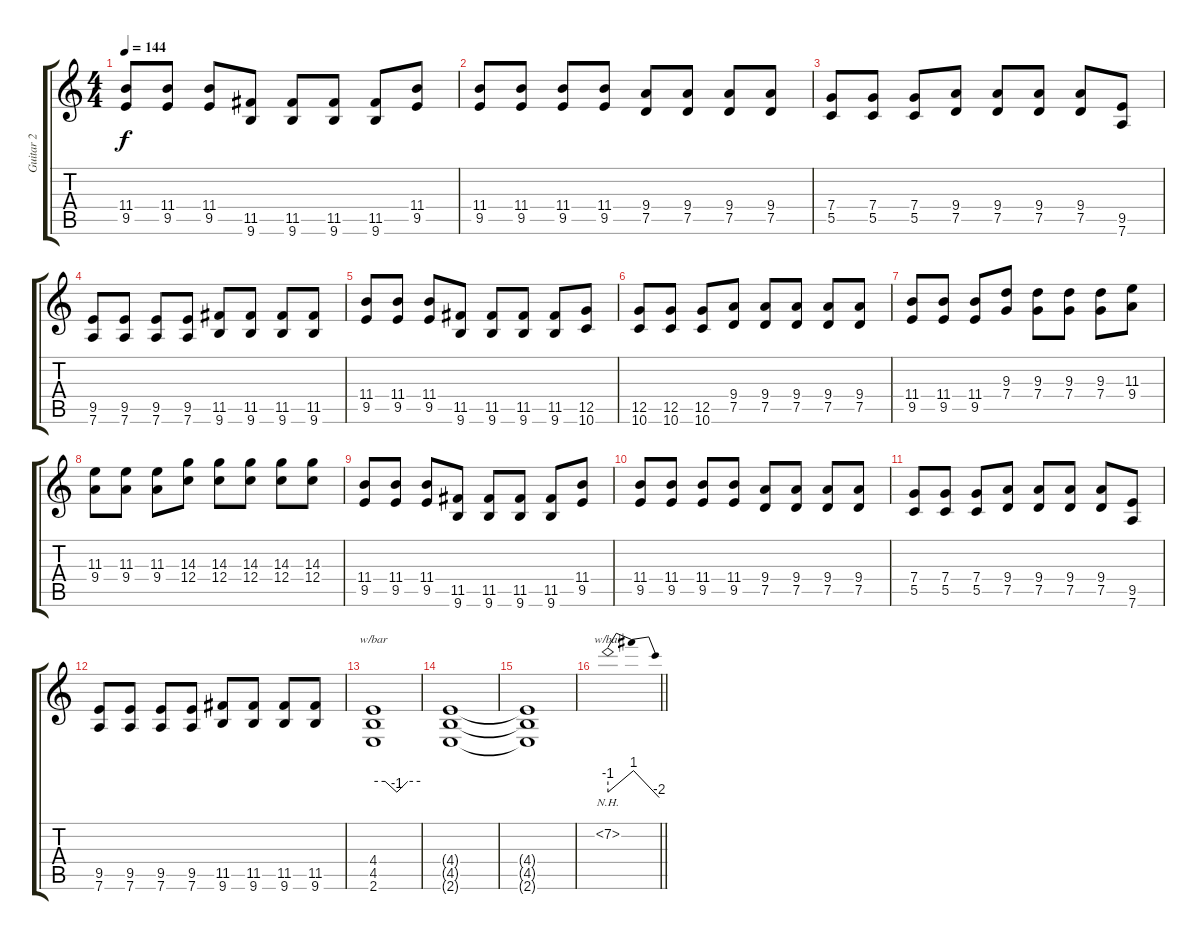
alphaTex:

\track ("Guitar 2" "Guitar 2") {instrument distortionguitar}
\staff {score tabs}
\tuning (D4 A3 F3 C3 G2 D2) {hide}
\ts (4 4)
\tempo 144
\clef g2
\ks c
(11.4 9.5).8{dy f} (11.4 9.5).8 (11.4 9.5).8 (11.5 9.6).8 (11.5 9.6).8 (11.5 9.6).8 (11.5 9.6).8 (11.4 9.5).8 |
(11.4 9.5).8 (11.4 9.5).8 (11.4 9.5).8 (11.4 9.5).8 (9.4 7.5).8 (9.4 7.5).8 (9.4 7.5).8 (9.4 7.5).8 |
(7.4 5.5).8 (7.4 5.5).8 (7.4 5.5).8 (9.4 7.5).8 (9.4 7.5).8 (9.4 7.5).8 (9.4 7.5).8 (9.5 7.6).8 |
(9.5 7.6).8 (9.5 7.6).8 (9.5 7.6).8 (9.5 7.6).8 (11.5 9.6).8 (11.5 9.6).8 (11.5 9.6).8 (11.5 9.6).8 |
(11.4 9.5).8 (11.4 9.5).8 (11.4 9.5).8 (11.5 9.6).8 (11.5 9.6).8 (11.5 9.6).8 (11.5 9.6).8 (12.5 10.6).8 |
(12.5 10.6).8 (12.5 10.6).8 (12.5 10.6).8 (9.4 7.5).8 (9.4 7.5).8 (9.4 7.5).8 (9.4 7.5).8 (9.4 7.5).8 |
(11.4 9.5).8 (11.4 9.5).8 (11.4 9.5).8 (9.3 7.4).8 (9.3 7.4).8 (9.3 7.4).8 (9.3 7.4).8 (11.3 9.4).8 |
(11.3 9.4).8 (11.3 9.4).8 (11.3 9.4).8 (14.3 12.4).8 (14.3 12.4).8 (14.3 12.4).8 (14.3 12.4).8 (14.3 12.4).8 |
(11.4 9.5).8 (11.4 9.5).8 (11.4 9.5).8 (11.5 9.6).8 (11.5 9.6).8 (11.5 9.6).8 (11.5 9.6).8 (11.4 9.5).8 |
(11.4 9.5).8 (11.4 9.5).8 (11.4 9.5).8 (11.4 9.5).8 (9.4 7.5).8 (9.4 7.5).8 (9.4 7.5).8 (9.4 7.5).8 |
(7.4 5.5).8 (7.4 5.5).8 (7.4 5.5).8 (9.4 7.5).8 (9.4 7.5).8 (9.4 7.5).8 (9.4 7.5).8 (9.5 7.6).8 |
(9.5 7.6).8 (9.5 7.6).8 (9.5 7.6).8 (9.5 7.6).8 (11.5 9.6).8 (11.5 9.6).8 (11.5 9.6).8 (11.5 9.6).8 |
(4.4 4.5 2.6).1{tbe (custom default 0 0 15 0 30 -4 44 0 60 0)} |
(4.4{t} 4.5{t} 2.6{t}).1 |
(4.4{t} 4.5{t} 2.6{t}).1 |
\barLineRight lightlight
7.2{nh}.1{tbe (dip default 0 -4 7 4 60 -8)}
